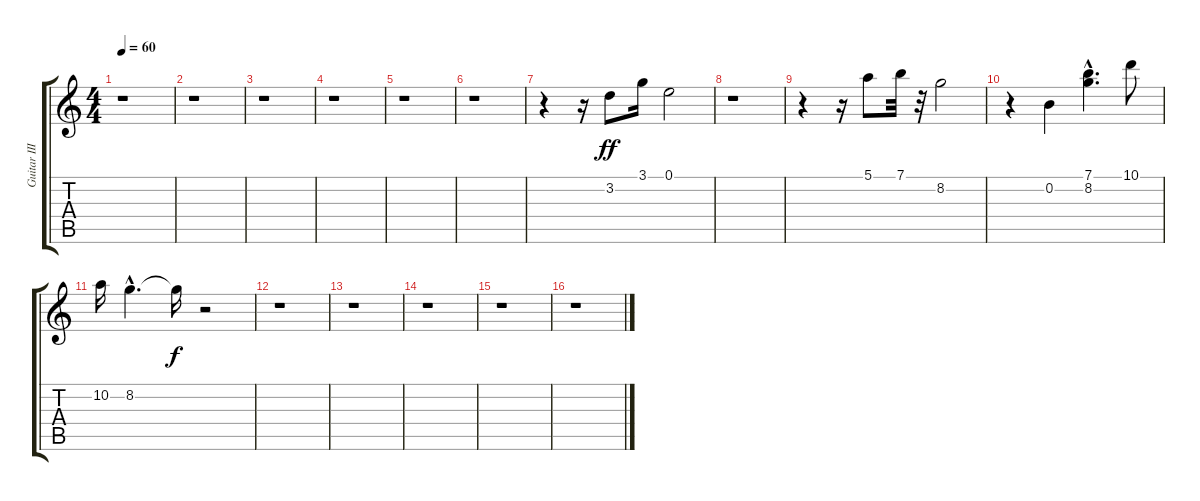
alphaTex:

\track ("Guitar III" "Guitar III") {instrument distortionguitar}
\staff {score tabs}
\tuning (E4 B3 G3 D3 A2 E2) {hide}
\ts (4 4)
\tempo 60
\clef g2
\ks c
r.1{dy ff} |
r.1 |
r.1 |
r.1 |
r.1 |
r.1 |
r.4 r.16 3.2.8 3.1.16 0.1.2 |
r.1 |
r.4 r.16 5.1.8 7.1.32 r.32 8.2.2 |
r.4 0.2.4 (7.1{hac} 8.2{hac}).4{d} 10.1.8 |
10.2.16 8.2{hac}.4{d} 8.2{t}.16{dy f} r.2 |
r.1 |
r.1 |
r.1 |
r.1 |
r.1
